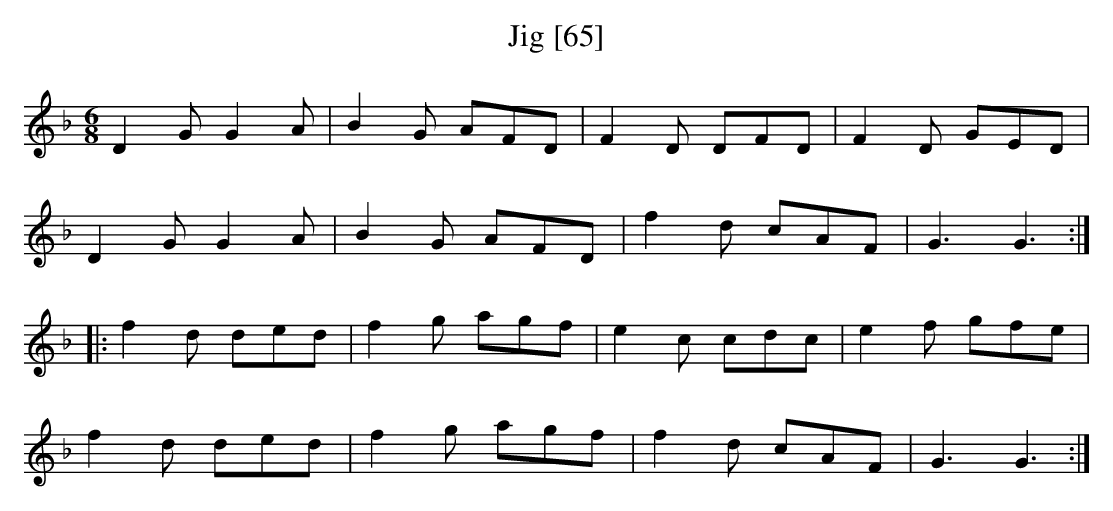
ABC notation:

X:1
T:Jig [65]
M:6/8
L:1/8
K:Gdor
D2G G2A|B2G AFD|F2D DFD|F2D GED|
D2G G2A|B2G AFD|f2d cAF|G3 G3:|
|:f2d ded|f2g agf| e2c cdc|e2f gfe|
f2d ded|f2g agf|f2d cAF|G3 G3:|
